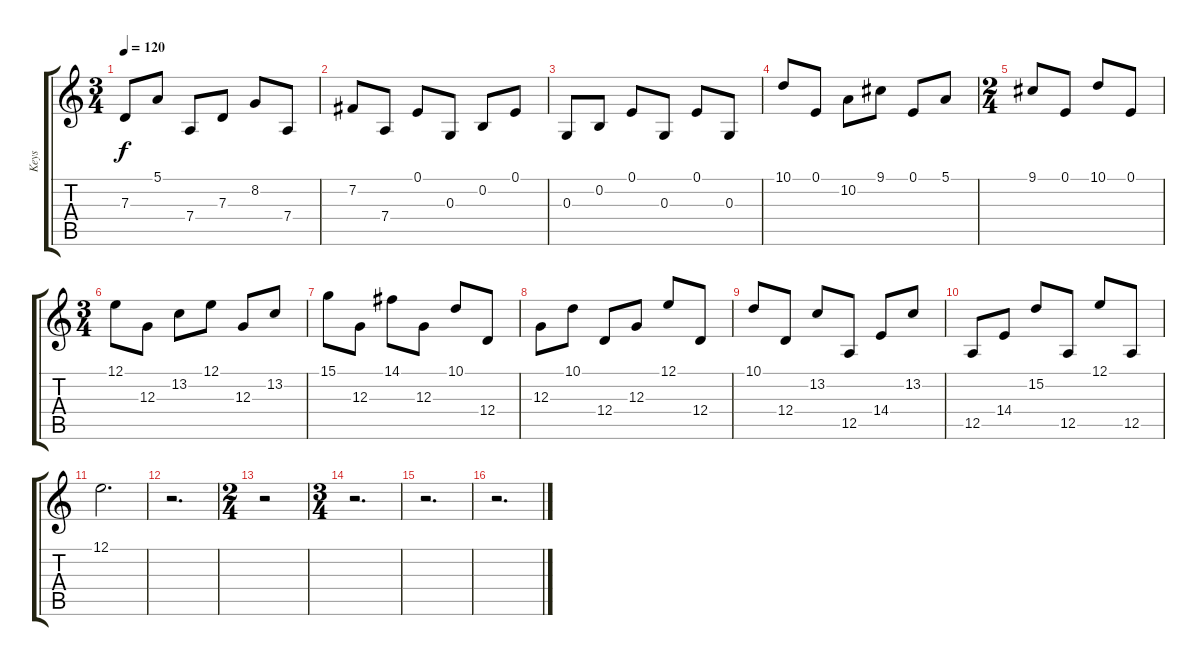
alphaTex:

\track ("Keys" "Keys") {instrument fx8scifi}
\staff {score tabs}
\tuning (E4 B3 G3 D3 A2 E2) {hide}
\ts (3 4)
\tempo 120
\clef g2
\ks c
7.3.8{dy f} 5.1.8 7.4.8 7.3.8 8.2.8 7.4.8 |
7.2.8 7.4.8 0.1.8 0.3.8 0.2.8 0.1.8 |
0.3.8 0.2.8 0.1.8 0.3.8 0.1.8 0.3.8 |
10.1.8 0.1.8 10.2.8 9.1.8 0.1.8 5.1.8 |
\ts (2 4)
9.1.8 0.1.8 10.1.8 0.1.8 |
\ts (3 4)
12.1.8 12.3.8 13.2.8 12.1.8 12.3.8 13.2.8 |
15.1.8 12.3.8 14.1.8 12.3.8 10.1.8 12.4.8 |
12.3.8 10.1.8 12.4.8 12.3.8 12.1.8 12.4.8 |
10.1.8 12.4.8 13.2.8 12.5.8 14.4.8 13.2.8 |
12.5.8 14.4.8 15.2.8 12.5.8 12.1.8 12.5.8 |
12.1.2{d} |
r.2{d} |
\ts (2 4)
r.2 |
\ts (3 4)
r.2{d} |
r.2{d} |
r.2{d}
